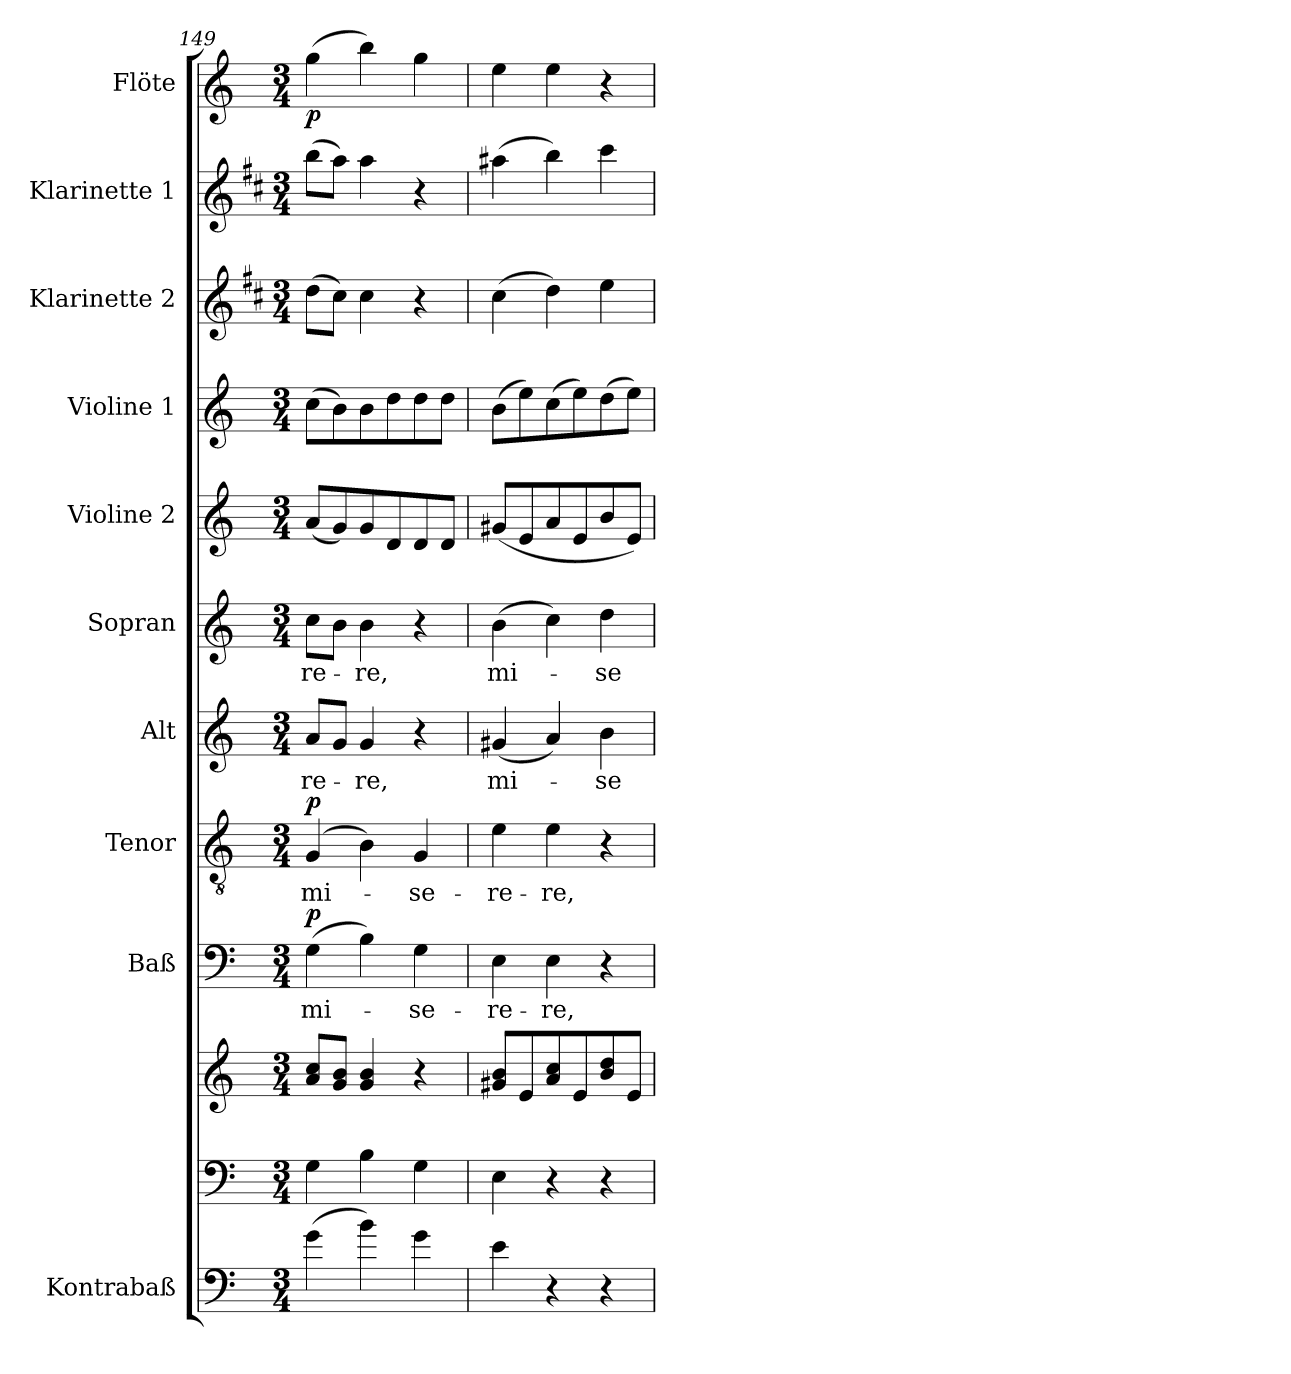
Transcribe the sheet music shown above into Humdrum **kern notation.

**kern	**kern	**kern	**kern	**text	**dynam	**kern	**text	**dynam	**kern	**text	**kern	**text	**kern	**kern	**kern	**kern	**kern	**dynam
*part11	*part10	*part10	*part9	*part9	*part9	*part8	*part8	*part8	*part7	*part7	*part6	*part6	*part5	*part4	*part3	*part2	*part1	*part1
*staff12	*staff11	*staff10	*staff9	*staff9	*staff9	*staff8	*staff8	*staff8	*staff7	*staff7	*staff6	*staff6	*staff5	*staff4	*staff3	*staff2	*staff1	*staff1
*I"Kontrabaß	*	*	*I"Baß	*	*	*I"Tenor	*	*	*I"Alt	*	*I"Sopran	*	*I"Violine 2	*I"Violine 1	*I"Klarinette 2	*I"Klarinette 1	*I"Flöte	*
*	*	*	*	*	*	*	*	*	*	*	*	*	*I'Vln	*I'Vln	*	*	*I'Fl	*
*clefF4	*clefF4	*clefG2	*clefF4	*	*	*clefGv2	*	*	*clefG2	*	*clefG2	*	*clefG2	*clefG2	*clefG2	*clefG2	*clefG2	*
*ITrd7c12	*	*	*	*	*	*	*	*	*	*	*	*	*	*	*ITrd1c2	*ITrd1c2	*	*
*k[]	*k[]	*k[]	*k[]	*	*	*k[]	*	*	*k[]	*	*k[]	*	*k[]	*k[]	*k[]	*k[]	*k[]	*
*C:	*C:	*C:	*C:	*	*	*C:	*	*	*C:	*	*C:	*	*C:	*C:	*C:	*C:	*C:	*
*M3/4	*M3/4	*M3/4	*M3/4	*	*	*M3/4	*	*	*M3/4	*	*M3/4	*	*M3/4	*M3/4	*M3/4	*M3/4	*M3/4	*
=149	=149	=149	=149	=149	=149	=149	=149	=149	=149	=149	=149	=149	=149	=149	=149	=149	=149	=149
!	!	!	!	!LO:LY:b	!LO:DY:a	!	!LO:LY:b	!LO:DY:a	!	!LO:LY:b	!	!LO:LY:b	!	!	!	!	!	!LO:DY:b
(>4G\	4G\	8a/ 8cc/L	(>4G\	mi-	p	(4G/	mi-	p	8a/L	-re-	8cc\L	-re-	(<8a/L	(>8cc\L	(>8cc\L	(>8aa\L	(>4gg\	p
.	.	8g/ 8b/J	.	.	.	.	.	.	8g/J	.	8b\J	.	8g/)	8b\)	8b\J)	8gg\J)	.	.
!	!	!	!	!	!	!	!	!	!	!LO:LY:b	!	!LO:LY:b	!	!	!	!	!	!
4B\)	4B\	4g/ 4b/	4B\)	.	.	4B\)	.	.	4g/	-re,	4b\	-re,	8g/	8b\	4b\	4gg\	4bb\)	.
.	.	.	.	.	.	.	.	.	.	.	.	.	8d/	8dd\	.	.	.	.
!	!	!	!	!LO:LY:b	!	!	!LO:LY:b	!	!	!	!	!	!	!	!	!	!	!
4G\	4G\	4r	4G\	-se-	.	4G/	-se-	.	4r	.	4r	.	8d/	8dd\	4r	4r	4gg\	.
.	.	.	.	.	.	.	.	.	.	.	.	.	8d/J	8dd\J	.	.	.	.
=150	=150	=150	=150	=150	=150	=150	=150	=150	=150	=150	=150	=150	=150	=150	=150	=150	=150	=150
!	!	!	!	!LO:LY:b	!	!	!LO:LY:b	!	!	!LO:LY:b	!	!LO:LY:b	!	!	!	!	!	!
4E\	4E\	8g#X/ 8b/L	4E\	-re-	.	4e\	-re-	.	(<4g#X/	mi-	(>4b\	mi-	(<8g#X/L	(>8b\L	(>4b\	(>4gg#X\	4ee\	.
.	.	8e/	.	.	.	.	.	.	.	.	.	.	8e/	8ee\)	.	.	.	.
!	!	!	!	!LO:LY:b	!	!	!LO:LY:b	!	!	!	!	!	!	!	!	!	!	!
4r	4r	8a/ 8cc/	4E\	-re,	.	4e\	-re,	.	4a/)	.	4cc\)	.	8a/	(>8cc\	4cc\)	4aa\)	4ee\	.
.	.	8e/	.	.	.	.	.	.	.	.	.	.	8e/	8ee\)	.	.	.	.
!	!	!	!	!	!	!	!	!	!	!LO:LY:b	!	!LO:LY:b	!	!	!	!	!	!
4r	4r	8b/ 8dd/	4r	.	.	4r	.	.	4b\	-se-	4dd\	-se-	8b/	(>8dd\	4dd\	4bb\	4r	.
.	.	8e/J	.	.	.	.	.	.	.	.	.	.	8e/J)	8ee\J)	.	.	.	.
=	=	=	=	=	=	=	=	=	=	=	=	=	=	=	=	=	=	=
*-	*-	*-	*-	*-	*-	*-	*-	*-	*-	*-	*-	*-	*-	*-	*-	*-	*-	*-
